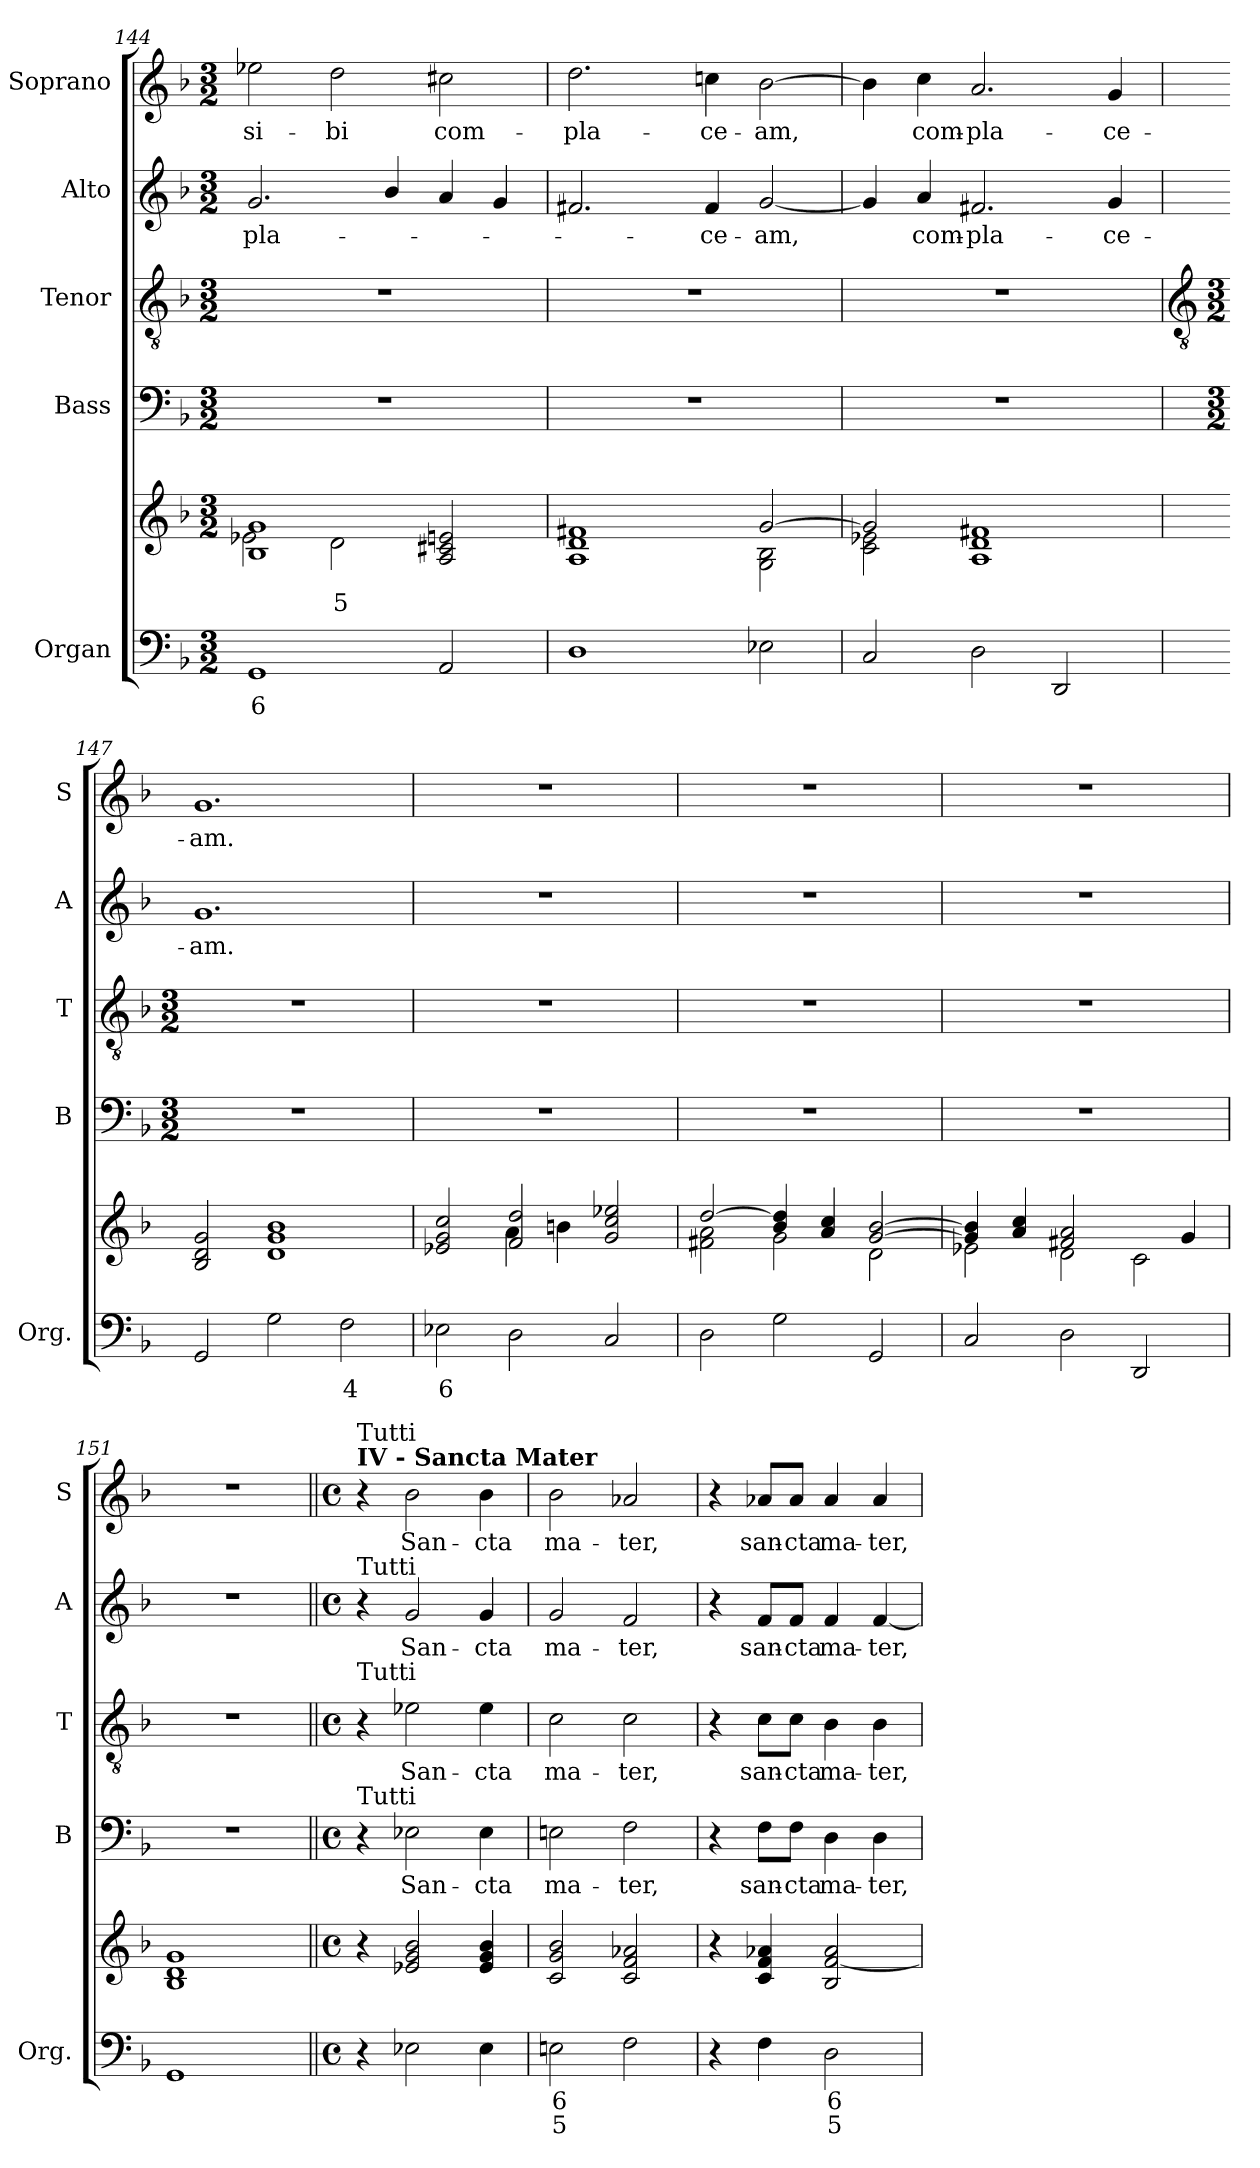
**kern	**text	**text	**kern	**text	**kern	**text	**kern	**text	**kern	**text	**kern	**text
*part5	*part5	*part5	*part5	*part5	*part4	*part4	*part3	*part3	*part2	*part2	*part1	*part1
*staff6	*staff6	*staff6	*staff5	*staff5	*staff4	*staff4	*staff3	*staff3	*staff2	*staff2	*staff1	*staff1
*I"Organ	*	*	*	*	*I"Bass	*	*I"Tenor	*	*I"Alto	*	*I"Soprano	*
*I'Org.	*	*	*	*	*I'B	*	*I'T	*	*I'A	*	*I'S	*
*clefF4	*	*	*clefG2	*	*clefF4	*	*clefGv2	*	*clefG2	*	*clefG2	*
*k[b-]	*	*	*k[b-]	*	*k[b-]	*	*k[b-]	*	*k[b-]	*	*k[b-]	*
*M3/2	*	*	*M3/2	*	*M3/2	*	*M3/2	*	*M3/2	*	*M3/2	*
=144	=144	=144	=144	=144	=144	=144	=144	=144	=144	=144	=144	=144
*	*	*	*^	*	*	*	*	*	*	*	*	*
*	*	*	*	*^	*	*	*	*	*	*	*	*	*
!	!	!	!	!	!	!	!	!	!	!	!	!LO:LY:b	!	!LO:LY:b
1GG	6	.	1B- 1g	2e-X	1.ryy	.	1.r	.	1.r	.	2.g/	-pla-	2ee-X\	si-
!	!	!	!	!	!	!	!	!	!	!	!	!	!	!LO:LY:b
.	.	.	.	2d	.	5	.	.	.	.	.	.	2dd\	-bi
.	.	.	.	.	.	.	.	.	.	.	4b-/	.	.	.
!	!	!	!	!	!	!	!	!	!	!	!	!	!	!LO:LY:b
2AA	.	.	2A 2c#X 2enj	2ryy	.	.	.	.	.	.	4a/	.	2cc#X\	com-
.	.	.	.	.	.	.	.	.	.	.	4g/	.	.	.
!!LO:LB:g=z
=145	=145	=145	=145	=145	=145	=145	=145	=145	=145	=145	=145	=145	=145	=145
!	!	!	!	!	!	!	!	!	!	!	!	!	!	!LO:LY:b
1D	.	.	1A 1d 1f#X	2ryy	1.ryy	.	1.r	.	1.r	.	2.f#X/	.	2.dd\	-pla-
.	.	.	.	2ryy	.	.	.	.	.	.	.	.	.	.
!	!	!	!	!	!	!	!	!	!	!	!	!LO:LY:b	!	!LO:LY:b
.	.	.	.	.	.	.	.	.	.	.	4f#/	ce-	4ccnj\	-ce-
!	!	!	!	!	!	!	!	!	!	!	!	!LO:LY:b	!	!LO:LY:b
2E-X	.	.	[2g	2G 2B-	.	.	.	.	.	.	[2g/	-am,	[2b-\	-am,
=146	=146	=146	=146	=146	=146	=146	=146	=146	=146	=146	=146	=146	=146	=146
2C	.	.	2g]	2c 2e-X	1.ryy	.	1.r	.	1.r	.	4g/]	.	4b-\]	.
!	!	!	!	!	!	!	!	!	!	!	!	!LO:LY:b	!	!LO:LY:b
.	.	.	.	.	.	.	.	.	.	.	4a/	com-	4cc\	com-
!	!	!	!	!	!	!	!	!	!	!	!	!LO:LY:b	!	!LO:LY:b
2D	.	.	1A 1d 1f#X	2ryy	.	.	.	.	.	.	2.f#X/	-pla-	2.a/	-pla-
2DD	.	.	.	2ryy	.	.	.	.	.	.	.	.	.	.
!	!	!	!	!	!	!	!	!	!	!	!	!LO:LY:b	!	!LO:LY:b
.	.	.	.	.	.	.	.	.	.	.	4g/	-ce-	4g/	-ce-
=147	=147	=147	=147	=147	=147	=147	=147	=147	=147	=147	=147	=147	=147	=147
*	*	*	*	*	*	*	*	*	*clefGv2	*	*	*	*	*
*	*	*	*	*	*	*	*M3/2	*	*M3/2	*	*	*	*	*
!	!	!	!	!	!	!	!	!	!	!	!	!LO:LY:b	!	!LO:LY:b
2GG	.	.	2B- 2d 2g	1.ryy	1.ryy	.	1.r	.	1.r	.	1.g	-am.	1.g	-am.
2G	.	.	1d 1g 1b-	.	.	.	.	.	.	.	.	.	.	.
2F	4	.	.	.	.	.	.	.	.	.	.	.	.	.
=148	=148	=148	=148	=148	=148	=148	=148	=148	=148	=148	=148	=148	=148	=148
2E-X	6	.	2e-X 2g 2cc	2ryy	1.ryy	.	1.r	.	1.r	.	1.r	.	1.r	.
2D	.	.	2f 2dd	4a	.	.	.	.	.	.	.	.	.	.
.	.	.	.	4bn	.	.	.	.	.	.	.	.	.	.
2C	.	.	2g 2cc 2ee-X	2ryy	.	.	.	.	.	.	.	.	.	.
=149	=149	=149	=149	=149	=149	=149	=149	=149	=149	=149	=149	=149	=149	=149
2D	.	.	[2dd	2f#X 2a	1.ryy	.	1.r	.	1.r	.	1.r	.	1.r	.
2G	.	.	4b-j 4dd]	2g	.	.	.	.	.	.	.	.	.	.
.	.	.	4a 4cc	.	.	.	.	.	.	.	.	.	.	.
2GG	.	.	[2g [2b-	2d	.	.	.	.	.	.	.	.	.	.
=150	=150	=150	=150	=150	=150	=150	=150	=150	=150	=150	=150	=150	=150	=150
2C	.	.	4g] 4b-]	2e-X	1.ryy	.	1.r	.	1.r	.	1.r	.	1.r	.
.	.	.	4a 4cc	.	.	.	.	.	.	.	.	.	.	.
!	!	!	!LO:N:vis=2	!	!	!	!	!	!	!	!	!	!	!
2D	.	.	2.f#X 2.a	2d	.	.	.	.	.	.	.	.	.	.
2DD	.	.	.	2c	.	.	.	.	.	.	.	.	.	.
.	.	.	4g	.	.	.	.	.	.	.	.	.	.	.
=151	=151	=151	=151	=151	=151	=151	=151	=151	=151	=151	=151	=151	=151	=151
!LO:N:vis=1	!	!	!LO:N:vis=1	!	!	!	!	!	!	!	!	!	!	!
1.GG	.	.	1.B- 1.d 1.g	1.ryy	1.ryy	.	1.r	.	1.r	.	1.r	.	1.r	.
*	*	*	*v	*v	*v	*	*	*	*	*	*	*	*	*
!!LO:PB:g=z
=152||	=152||	=152||	=152||	=152||	=152||	=152||	=152||	=152||	=152||	=152||	=152||	=152||
*M4/4	*	*	*M4/4	*	*M4/4	*	*M4/4	*	*M4/4	*	*M4/4	*
*met(c)	*	*	*met(c)	*	*met(c)	*	*met(c)	*	*met(c)	*	*met(c)	*
*	*	*	*^	*	*	*	*	*	*	*	*	*
*	*	*	*	*^	*	*	*	*	*	*	*	*	*
!	!	!	!	!	!	!	!	!	!	!	!	!	!LO:TX:a:B:t=IV - Sancta Mater	!
!	!	!	!	!	!	!	!	!	!	!	!	!	!LO:TX:a:t=Tutti	!
!	!	!	!	!	!	!	!	!	!	!	!LO:TX:a:t=Tutti	!	!	!
!	!	!	!	!	!	!	!	!	!LO:TX:a:t=Tutti	!	!	!	!	!
!	!	!	!	!	!	!	!LO:TX:a:t=Tutti	!	!	!	!	!	!	!
*	*	*	*v	*v	*v	*	*	*	*	*	*	*	*	*
4r	.	.	4r	.	4r	.	4r	.	4r	.	4r	.
!	!	!	!	!	!	!LO:LY:b	!	!LO:LY:b	!	!LO:LY:b	!	!LO:LY:b
2E-X	.	.	2e-X 2g 2b-	.	2E-X\	San-	2e-X\	San-	2g/	San-	2b-\	San-
!	!	!	!	!	!	!LO:LY:b	!	!LO:LY:b	!	!LO:LY:b	!	!LO:LY:b
4E-	.	.	4e- 4g 4b-	.	4E-\	-cta	4e-\	-cta	4g/	-cta	4b-\	-cta
=153	=153	=153	=153	=153	=153	=153	=153	=153	=153	=153	=153	=153
!	!	!	!	!	!	!LO:LY:b	!	!LO:LY:b	!	!LO:LY:b	!	!LO:LY:b
2Enj	6	5	2c 2g 2b-	.	2En\	ma-	2c\	ma-	2g/	ma-	2b-\	ma-
!	!	!	!	!	!	!LO:LY:b	!	!LO:LY:b	!	!LO:LY:b	!	!LO:LY:b
2F	.	.	2c 2f 2a-X	.	2F\	-ter,	2c\	-ter,	2f/	-ter,	2a-X/	-ter,
=154	=154	=154	=154	=154	=154	=154	=154	=154	=154	=154	=154	=154
4r	.	.	4r	.	4r	.	4r	.	4r	.	4r	.
!	!	!	!	!	!	!LO:LY:b	!	!LO:LY:b	!	!LO:LY:b	!	!LO:LY:b
4F	.	.	4c 4f 4a-X	.	8F\L	san-	8c\L	san-	8f/L	san-	8a-X/L	san-
!	!	!	!	!	!	!LO:LY:b	!	!LO:LY:b	!	!LO:LY:b	!	!LO:LY:b
.	.	.	.	.	8F\J	-cta	8c\J	-cta	8f/J	-cta	8a-/J	-cta
!	!	!	!	!	!	!LO:LY:b	!	!LO:LY:b	!	!LO:LY:b	!	!LO:LY:b
2D	6	5	2B- [2f 2a-	.	4D\	ma-	4B-\	ma-	4f/	ma-	4a-/	ma-
!	!	!	!	!	!	!LO:LY:b	!	!LO:LY:b	!	!LO:LY:b	!	!LO:LY:b
.	.	.	.	.	4D\	-ter,	4B-\	-ter,	[4f/	-ter,	4a-/	-ter,
=	=	=	=	=	=	=	=	=	=	=	=	=
*-	*-	*-	*-	*-	*-	*-	*-	*-	*-	*-	*-	*-
